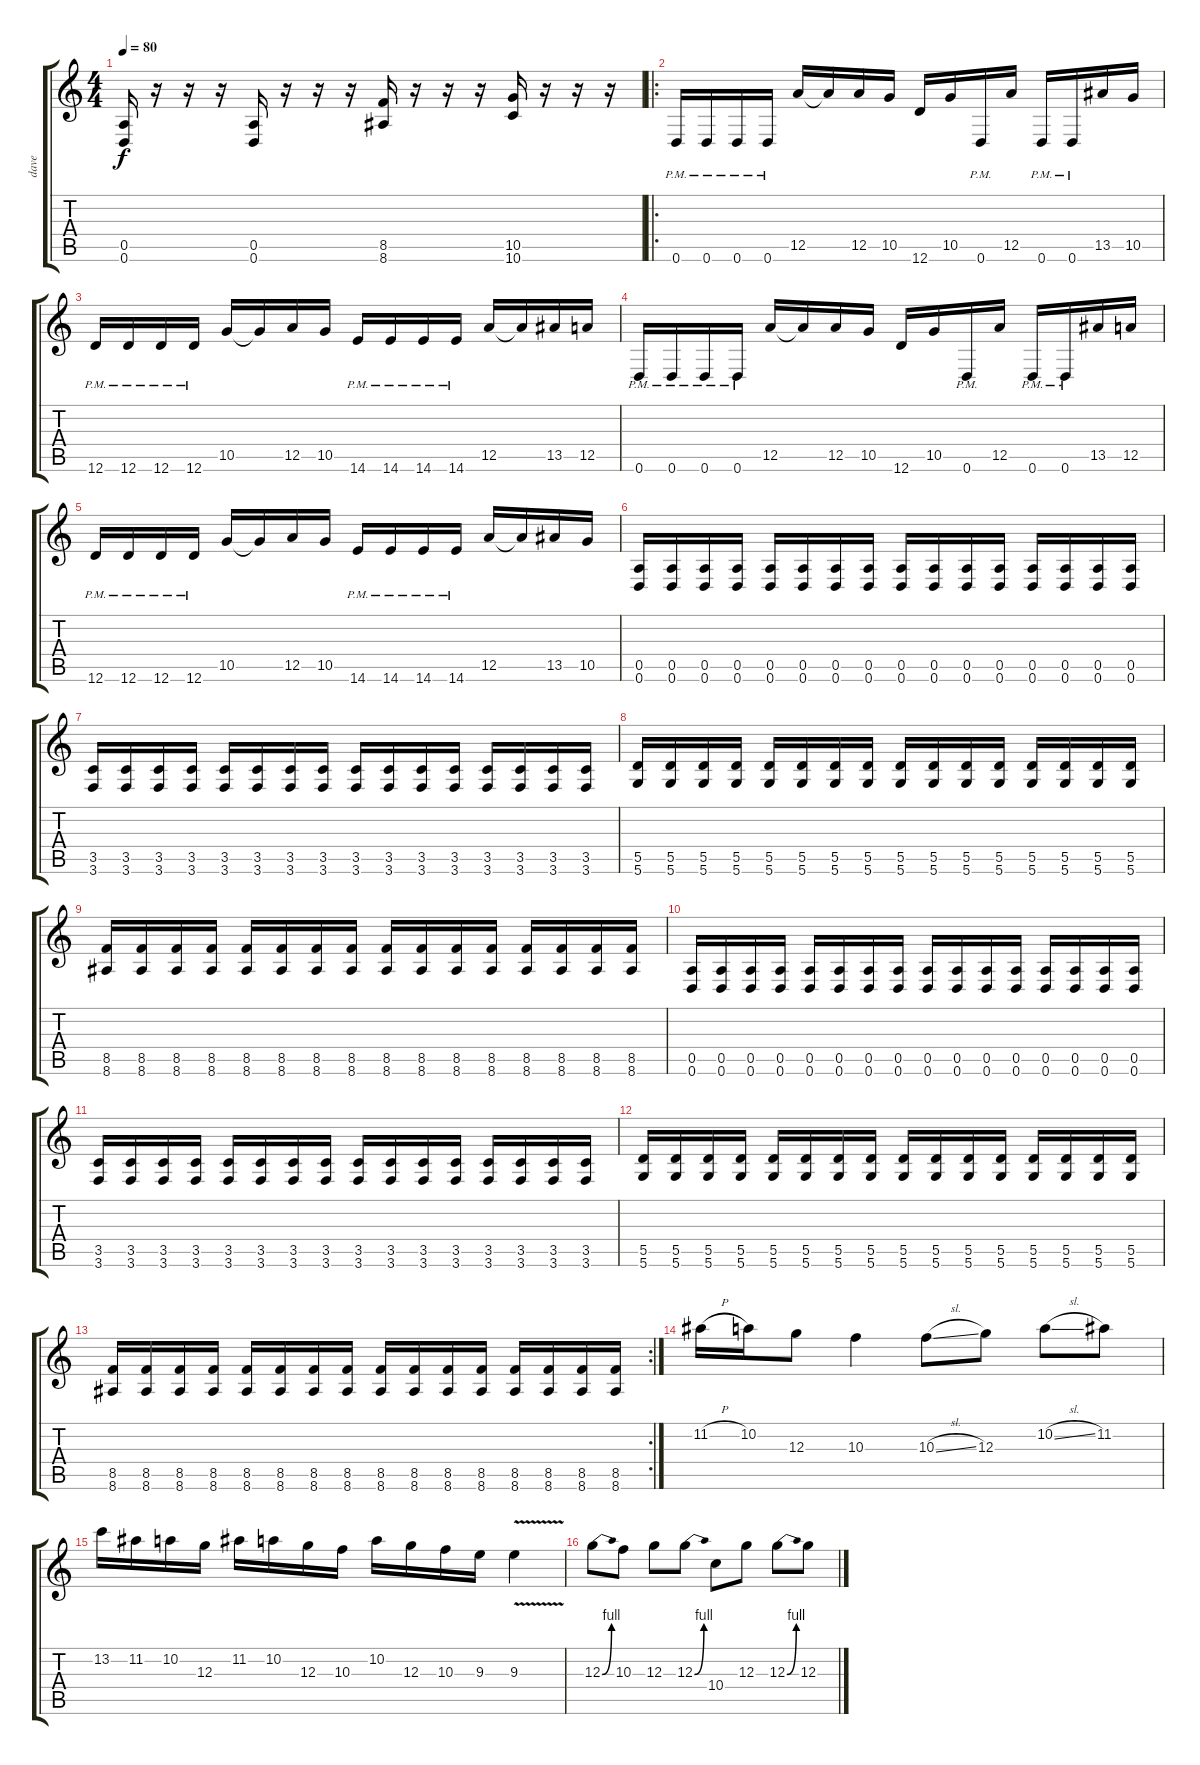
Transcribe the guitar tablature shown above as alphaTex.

\track ("dave" "dave") {instrument distortionguitar}
\staff {score tabs}
\tuning (E4 B3 G3 D3 A2 D2) {hide}
\ts (4 4)
\tempo 80
\clef g2
\ks c
(0.5 0.6).16{dy f} r.16 r.16 r.16 (0.5 0.6).16 r.16 r.16 r.16 (8.5 8.6).16 r.16 r.16 r.16 (10.5 10.6).16 r.16 r.16 r.16 |
\ro
0.6{pm}.16 0.6{pm}.16 0.6{pm}.16 0.6{pm}.16 12.5.16 12.5{t}.16 12.5.16 10.5.16 12.6.16 10.5.16 0.6{pm}.16 12.5.16 0.6{pm}.16 0.6{pm}.16 13.5.16 10.5.16 |
12.6{pm}.16 12.6{pm}.16 12.6{pm}.16 12.6{pm}.16 10.5.16 10.5{t}.16 12.5.16 10.5.16 14.6{pm}.16 14.6{pm}.16 14.6{pm}.16 14.6{pm}.16 12.5.16 12.5{t}.16 13.5.16 12.5.16 |
0.6{pm}.16 0.6{pm}.16 0.6{pm}.16 0.6{pm}.16 12.5.16 12.5{t}.16 12.5.16 10.5.16 12.6.16 10.5.16 0.6{pm}.16 12.5.16 0.6{pm}.16 0.6{pm}.16 13.5.16 12.5.16 |
12.6{pm}.16 12.6{pm}.16 12.6{pm}.16 12.6{pm}.16 10.5.16 10.5{t}.16 12.5.16 10.5.16 14.6{pm}.16 14.6{pm}.16 14.6{pm}.16 14.6{pm}.16 12.5.16 12.5{t}.16 13.5.16 10.5.16 |
(0.5 0.6).16 (0.5 0.6).16 (0.5 0.6).16 (0.5 0.6).16 (0.5 0.6).16 (0.5 0.6).16 (0.5 0.6).16 (0.5 0.6).16 (0.5 0.6).16 (0.5 0.6).16 (0.5 0.6).16 (0.5 0.6).16 (0.5 0.6).16 (0.5 0.6).16 (0.5 0.6).16 (0.5 0.6).16 |
(3.5 3.6).16 (3.5 3.6).16 (3.5 3.6).16 (3.5 3.6).16 (3.5 3.6).16 (3.5 3.6).16 (3.5 3.6).16 (3.5 3.6).16 (3.5 3.6).16 (3.5 3.6).16 (3.5 3.6).16 (3.5 3.6).16 (3.5 3.6).16 (3.5 3.6).16 (3.5 3.6).16 (3.5 3.6).16 |
(5.5 5.6).16 (5.5 5.6).16 (5.5 5.6).16 (5.5 5.6).16 (5.5 5.6).16 (5.5 5.6).16 (5.5 5.6).16 (5.5 5.6).16 (5.5 5.6).16 (5.5 5.6).16 (5.5 5.6).16 (5.5 5.6).16 (5.5 5.6).16 (5.5 5.6).16 (5.5 5.6).16 (5.5 5.6).16 |
(8.5 8.6).16 (8.5 8.6).16 (8.5 8.6).16 (8.5 8.6).16 (8.5 8.6).16 (8.5 8.6).16 (8.5 8.6).16 (8.5 8.6).16 (8.5 8.6).16 (8.5 8.6).16 (8.5 8.6).16 (8.5 8.6).16 (8.5 8.6).16 (8.5 8.6).16 (8.5 8.6).16 (8.5 8.6).16 |
(0.5 0.6).16 (0.5 0.6).16 (0.5 0.6).16 (0.5 0.6).16 (0.5 0.6).16 (0.5 0.6).16 (0.5 0.6).16 (0.5 0.6).16 (0.5 0.6).16 (0.5 0.6).16 (0.5 0.6).16 (0.5 0.6).16 (0.5 0.6).16 (0.5 0.6).16 (0.5 0.6).16 (0.5 0.6).16 |
(3.5 3.6).16 (3.5 3.6).16 (3.5 3.6).16 (3.5 3.6).16 (3.5 3.6).16 (3.5 3.6).16 (3.5 3.6).16 (3.5 3.6).16 (3.5 3.6).16 (3.5 3.6).16 (3.5 3.6).16 (3.5 3.6).16 (3.5 3.6).16 (3.5 3.6).16 (3.5 3.6).16 (3.5 3.6).16 |
(5.5 5.6).16 (5.5 5.6).16 (5.5 5.6).16 (5.5 5.6).16 (5.5 5.6).16 (5.5 5.6).16 (5.5 5.6).16 (5.5 5.6).16 (5.5 5.6).16 (5.5 5.6).16 (5.5 5.6).16 (5.5 5.6).16 (5.5 5.6).16 (5.5 5.6).16 (5.5 5.6).16 (5.5 5.6).16 |
\rc 2
(8.5 8.6).16 (8.5 8.6).16 (8.5 8.6).16 (8.5 8.6).16 (8.5 8.6).16 (8.5 8.6).16 (8.5 8.6).16 (8.5 8.6).16 (8.5 8.6).16 (8.5 8.6).16 (8.5 8.6).16 (8.5 8.6).16 (8.5 8.6).16 (8.5 8.6).16 (8.5 8.6).16 (8.5 8.6).16 |
11.2{h}.16 10.2.16 12.3.8 10.3.4 10.3{sl}.8 12.3.8 10.2{sl}.8 11.2.8 |
13.2.16 11.2.16 10.2.16 12.3.16 11.2.16 10.2.16 12.3.16 10.3.16 10.2.16 12.3.16 10.3.16 9.3.16 9.3{v}.4 |
12.3{be (bend 0 0 60 4)}.8 10.3.8 12.3.8 12.3{be (bend 0 0 60 4)}.8 10.4.8 12.3.8 12.3{be (bend 0 0 60 4)}.8 12.3.8
